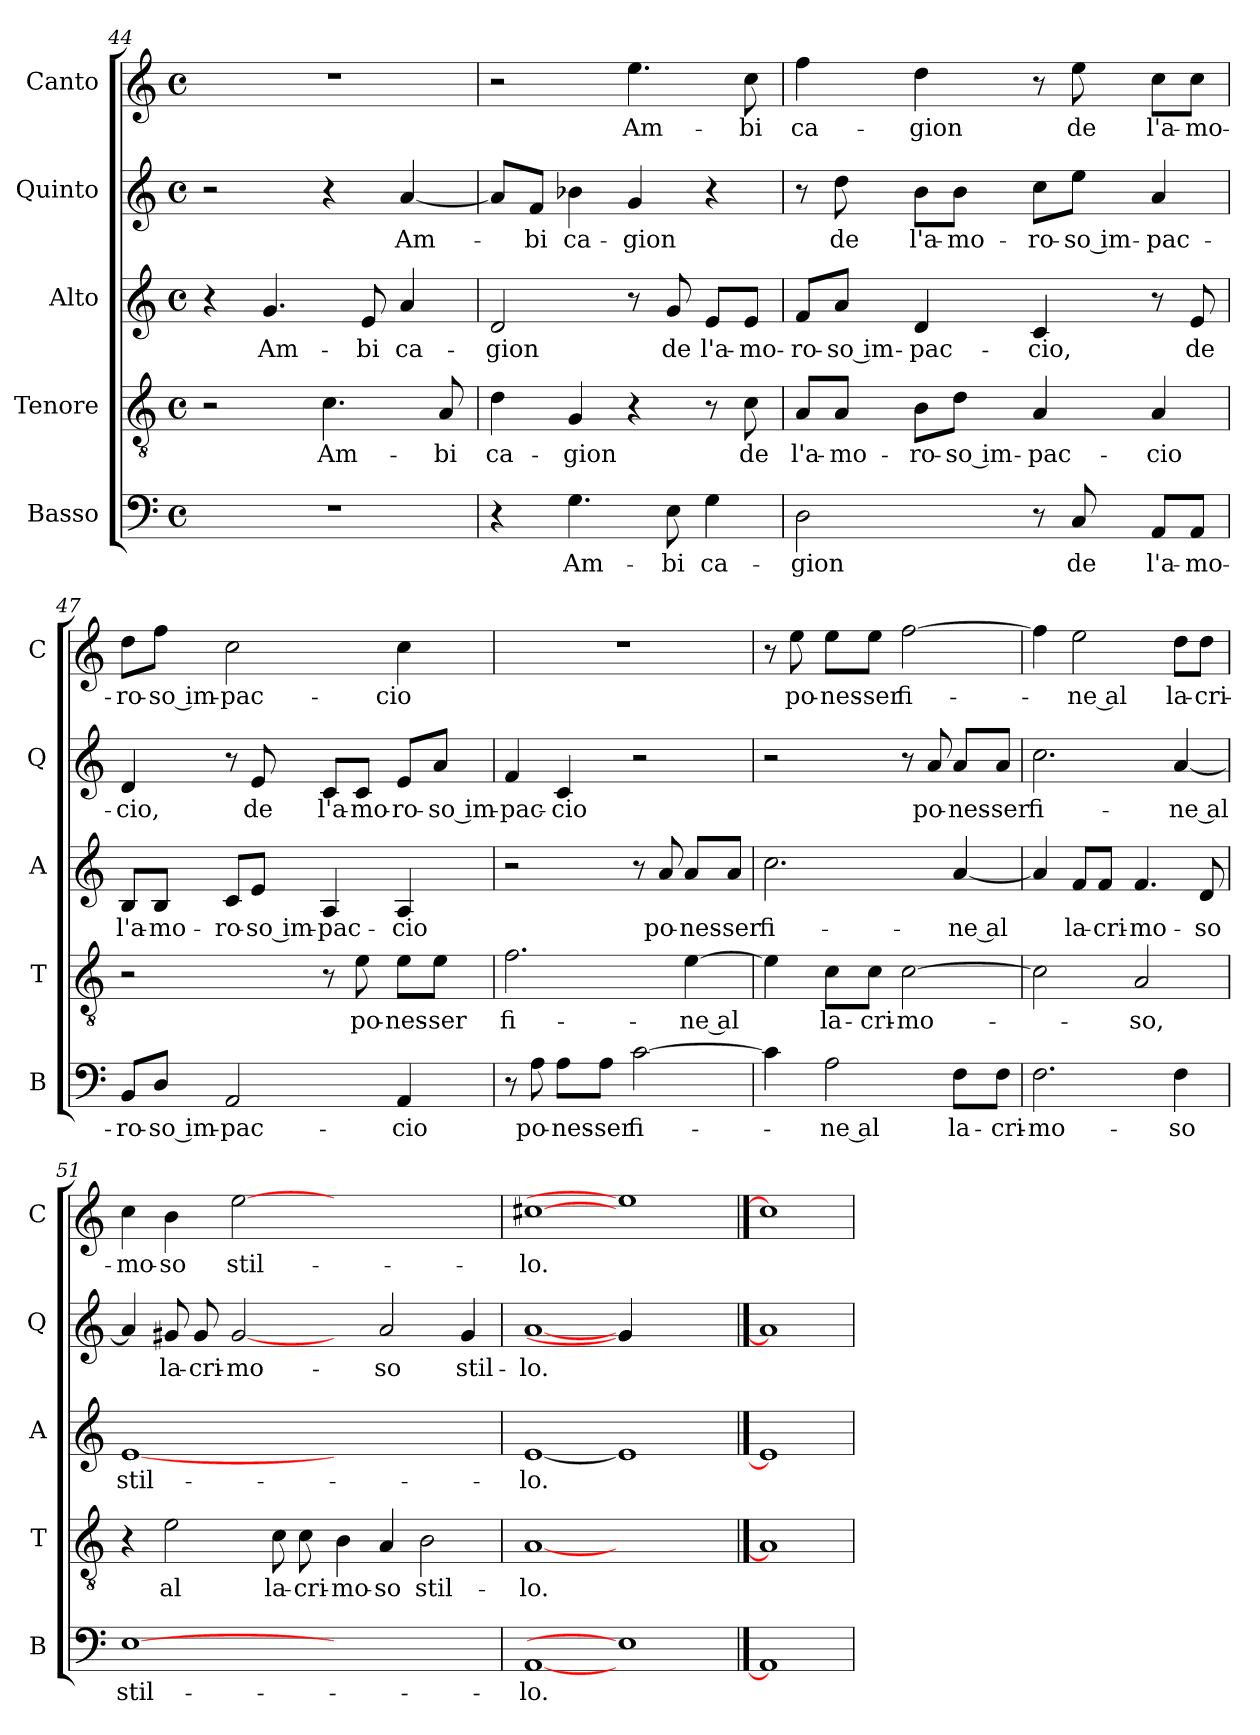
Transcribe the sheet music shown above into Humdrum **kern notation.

**kern	**text	**kern	**text	**kern	**text	**kern	**text	**kern	**text
*part5	*part5	*part4	*part4	*part3	*part3	*part2	*part2	*part1	*part1
*staff5	*staff5	*staff4	*staff4	*staff3	*staff3	*staff2	*staff2	*staff1	*staff1
*I"Basso	*	*I"Tenore	*	*I"Alto	*	*I"Quinto	*	*I"Canto	*
*I'B	*	*I'T	*	*I'A	*	*I'Q	*	*I'C	*
!!LO:PB:g=z
*clefF4	*	*clefGv2	*	*clefG2	*	*clefG2	*	*clefG2	*
*k[]	*	*k[]	*	*k[]	*	*k[]	*	*k[]	*
*C:	*	*C:	*	*C:	*	*C:	*	*C:	*
*M4/4	*	*M4/4	*	*M4/4	*	*M4/4	*	*M4/4	*
*met(c)	*	*met(c)	*	*met(c)	*	*met(c)	*	*met(c)	*
=44	=44	=44	=44	=44	=44	=44	=44	=44	=44
1r	.	2r	.	4r	.	2r	.	1r	.
!	!	!	!	!	!LO:LY:b	!	!	!	!
.	.	.	.	4.g/	Am-	.	.	.	.
!	!	!	!LO:LY:b	!	!	!	!	!	!
.	.	4.c\	Am-	.	.	4r	.	.	.
!	!	!	!	!	!LO:LY:b	!	!	!	!
.	.	.	.	8e/	-bi	.	.	.	.
!	!	!	!	!	!LO:LY:b	!	!LO:LY:b	!	!
.	.	.	.	4a/	ca-	[4a/	Am-	.	.
!	!	!	!LO:LY:b	!	!	!	!	!	!
.	.	8A/	-bi	.	.	.	.	.	.
=45	=45	=45	=45	=45	=45	=45	=45	=45	=45
!	!LO:LY:b	!	!LO:LY:b	!	!LO:LY:b	!	!	!	!
4r	so,	4d\	ca-	2d/	-gion	8a/L]	.	2r	.
!	!	!	!	!	!	!	!LO:LY:b	!	!
.	.	.	.	.	.	8f/J	-bi	.	.
!	!LO:LY:b	!	!LO:LY:b	!	!	!	!LO:LY:b	!	!
4.G\	Am-	4G/	-gion	.	.	4b-X\	ca-	.	.
!	!	!	!	!	!	!	!LO:LY:b	!	!LO:LY:b
.	.	4r	.	8r	.	4g/	-gion	4.ee\	Am-
!	!LO:LY:b	!	!	!	!LO:LY:b	!	!	!	!
8E\	-bi	.	.	8g/	de	.	.	.	.
!	!LO:LY:b	!	!	!	!LO:LY:b	!	!	!	!
4G\	ca-	8r	.	8e/L	l'a-	4r	.	.	.
!	!	!	!LO:LY:b	!	!LO:LY:b	!	!	!	!LO:LY:b
.	.	8c\	de	8e/J	-mo-	.	.	8cc\	-bi
=46	=46	=46	=46	=46	=46	=46	=46	=46	=46
!	!LO:LY:b	!	!LO:LY:b	!	!LO:LY:b	!	!	!	!LO:LY:b
2D\	-gion	8A/L	l'a-	8f/L	-ro-	8r	.	4ff\	ca-
!	!	!	!LO:LY:b	!	!LO:LY:b	!	!LO:LY:b	!	!
.	.	8A/J	-mo-	8a/J	-so im-	8dd\	de	.	.
!	!	!	!LO:LY:b	!	!LO:LY:b	!	!LO:LY:b	!	!LO:LY:b
.	.	8B\L	-ro-	4d/	-pac-	8b\L	l'a-	4dd\	-gion
!	!	!	!LO:LY:b	!	!	!	!LO:LY:b	!	!
.	.	8d\J	-so im-	.	.	8b\J	-mo-	.	.
!	!	!	!LO:LY:b	!	!LO:LY:b	!	!LO:LY:b	!	!
8r	.	4A/	-pac-	4c/	-cio,	8cc\L	-ro-	8r	.
!	!LO:LY:b	!	!	!	!	!	!LO:LY:b	!	!LO:LY:b
8C/	de	.	.	.	.	8ee\J	-so im-	8ee\	de
!	!LO:LY:b	!	!LO:LY:b	!	!	!	!LO:LY:b	!	!LO:LY:b
8AA/L	l'a-	4A/	-cio	8r	.	4a/	-pac-	8cc\L	l'a-
!	!LO:LY:b	!	!	!	!LO:LY:b	!	!	!	!LO:LY:b
8AA/J	-mo-	.	.	8e/	de	.	.	8cc\J	-mo-
=47	=47	=47	=47	=47	=47	=47	=47	=47	=47
!	!LO:LY:b	!	!	!	!LO:LY:b	!	!LO:LY:b	!	!LO:LY:b
8BB/L	-ro-	2r	.	8B/L	l'a-	4d/	-cio,	8dd\L	-ro-
!	!LO:LY:b	!	!	!	!LO:LY:b	!	!	!	!LO:LY:b
8D/J	-so im-	.	.	8B/J	-mo-	.	.	8ff\J	-so im-
!	!LO:LY:b	!	!	!	!LO:LY:b	!	!	!	!LO:LY:b
2AA/	-pac-	.	.	8c/L	-ro-	8r	.	2cc\	-pac-
!	!	!	!	!	!LO:LY:b	!	!LO:LY:b	!	!
.	.	.	.	8e/J	-so im-	8e/	de	.	.
!	!	!	!	!	!LO:LY:b	!	!LO:LY:b	!	!
.	.	8r	.	4A/	-pac-	8c/L	l'a-	.	.
!	!	!	!LO:LY:b	!	!	!	!LO:LY:b	!	!
.	.	8e\	po-	.	.	8c/J	-mo-	.	.
!	!LO:LY:b	!	!LO:LY:b	!	!LO:LY:b	!	!LO:LY:b	!	!LO:LY:b
4AA/	-cio	8e\L	-nes-	4A/	-cio	8e/L	-ro-	4cc\	-cio
!	!	!	!LO:LY:b	!	!	!	!LO:LY:b	!	!
.	.	8e\J	-ser	.	.	8a/J	-so im-	.	.
!!LO:LB:g=z
=48	=48	=48	=48	=48	=48	=48	=48	=48	=48
!	!	!	!LO:LY:b	!	!	!	!LO:LY:b	!	!
8r	.	2.f\	fi-	2r	.	4f/	-pac-	1r	.
!	!LO:LY:b	!	!	!	!	!	!	!	!
8A\	po-	.	.	.	.	.	.	.	.
!	!LO:LY:b	!	!	!	!	!	!LO:LY:b	!	!
8A\L	-nes-	.	.	.	.	4c/	-cio	.	.
!	!LO:LY:b	!	!	!	!	!	!	!	!
8A\J	-ser	.	.	.	.	.	.	.	.
!	!LO:LY:b	!	!	!	!	!	!	!	!
[2c\	fi-	.	.	8r	.	2r	.	.	.
!	!	!	!	!	!LO:LY:b	!	!	!	!
.	.	.	.	8a/	po-	.	.	.	.
!	!	!	!LO:LY:b	!	!LO:LY:b	!	!	!	!
.	.	[4e\	-ne al	8a/L	-nes-	.	.	.	.
!	!	!	!	!	!LO:LY:b	!	!	!	!
.	.	.	.	8a/J	-ser	.	.	.	.
=49	=49	=49	=49	=49	=49	=49	=49	=49	=49
!	!	!	!	!	!LO:LY:b	!	!	!	!
4c\]	.	4e\]	.	2.cc\	fi-	2r	.	8r	.
!	!	!	!	!	!	!	!	!	!LO:LY:b
.	.	.	.	.	.	.	.	8ee\	po-
!	!LO:LY:b	!	!LO:LY:b	!	!	!	!	!	!LO:LY:b
2A\	-ne al	8c\L	la-	.	.	.	.	8ee\L	-nes-
!	!	!	!LO:LY:b	!	!	!	!	!	!LO:LY:b
.	.	8c\J	-cri-	.	.	.	.	8ee\J	-ser
!	!	!	!LO:LY:b	!	!	!	!	!	!LO:LY:b
.	.	[2c\	-mo-	.	.	8r	.	[2ff\	fi-
!	!	!	!	!	!	!	!LO:LY:b	!	!
.	.	.	.	.	.	8a/	po-	.	.
!	!LO:LY:b	!	!	!	!LO:LY:b	!	!LO:LY:b	!	!
8F\L	la-	.	.	[4a/	-ne al	8a/L	-nes-	.	.
!	!LO:LY:b	!	!	!	!	!	!LO:LY:b	!	!
8F\J	-cri-	.	.	.	.	8a/J	-ser	.	.
=50	=50	=50	=50	=50	=50	=50	=50	=50	=50
!	!LO:LY:b	!	!	!	!	!	!LO:LY:b	!	!
2.F\	-mo-	2c\]	.	4a/]	.	2.cc\	fi-	4ff\]	.
!	!	!	!	!	!LO:LY:b	!	!	!	!LO:LY:b
.	.	.	.	8f/L	la-	.	.	2ee\	-ne al
!	!	!	!	!	!LO:LY:b	!	!	!	!
.	.	.	.	8f/J	-cri-	.	.	.	.
!	!	!	!LO:LY:b	!	!LO:LY:b	!	!	!	!
.	.	2A/	-so,	4.f/	-mo-	.	.	.	.
!	!LO:LY:b	!	!	!	!	!	!LO:LY:b	!	!LO:LY:b
4F\	-so	.	.	.	.	[4a/	-ne al	8dd\L	la-
!	!	!	!	!	!LO:LY:b	!	!	!	!LO:LY:b
.	.	.	.	8d/	-so	.	.	8dd\J	-cri-
=51	=51	=51	=51	=51	=51	=51	=51	=51	=51
!	!LO:LY:b	!	!	!	!LO:LY:b	!	!	!	!LO:LY:b
[1E	stil-	4r	.	[1e	stil-	4a/]	.	4cc\	-mo-
!	!	!	!LO:LY:b	!	!	!	!LO:LY:b	!	!LO:LY:b
.	.	2e\	al	.	.	8g#X/	la-	4b\	-so
!	!	!	!	!	!	!	!LO:LY:b	!	!
.	.	.	.	.	.	8g#/	-cri-	.	.
!	!	!	!	!	!	!	!LO:LY:b	!	!LO:LY:b
.	.	.	.	.	.	[2g#/	-mo-	[2ee	stil-
!	!	!	!LO:LY:b	!	!	!	!	!	!
.	.	8c\	la-	.	.	.	.	.	.
!	!	!	!LO:LY:b	!	!	!	!	!	!
.	.	8c\	-cri-	.	.	.	.	.	.
!	!	!	!LO:LY:b	!	!	!	!	!	!
1ryy	.	4B\	-mo-	1ryy	.	4ryy	.	1ryy	.
!	!	!	!LO:LY:b	!	!	!	!LO:LY:b	!	!
.	.	4A/	-so	.	.	2a/	-so	.	.
!	!	!	!LO:LY:b	!	!	!	!	!	!
.	.	2B\	stil-	.	.	.	.	.	.
!	!	!	!	!	!	!	!LO:LY:b	!	!
.	.	.	.	.	.	4g#/	stil-	.	.
=52	=52	=52	=52	=52	=52	=52	=52	=52	=52
!	!LO:LY:b	!	!LO:LY:b	!	!LO:LY:b	!	!LO:LY:b	!	!LO:LY:b
[1AA	-lo.	[1A	-lo.	[1e	-lo.	[1a	-lo.	[1cc#X	-lo.
1E]	.	1ryy	.	1e]	.	4g#/]	.	1ee]	.
.	.	.	.	.	.	2.ryy	.	.	.
==53	==53	==53	==53	==53	==53	==53	==53	==53	==53
1AA]	.	1A]	.	1e]	.	1a]	.	1cc#]	.
=	=	=	=	=	=	=	=	=	=
*-	*-	*-	*-	*-	*-	*-	*-	*-	*-
